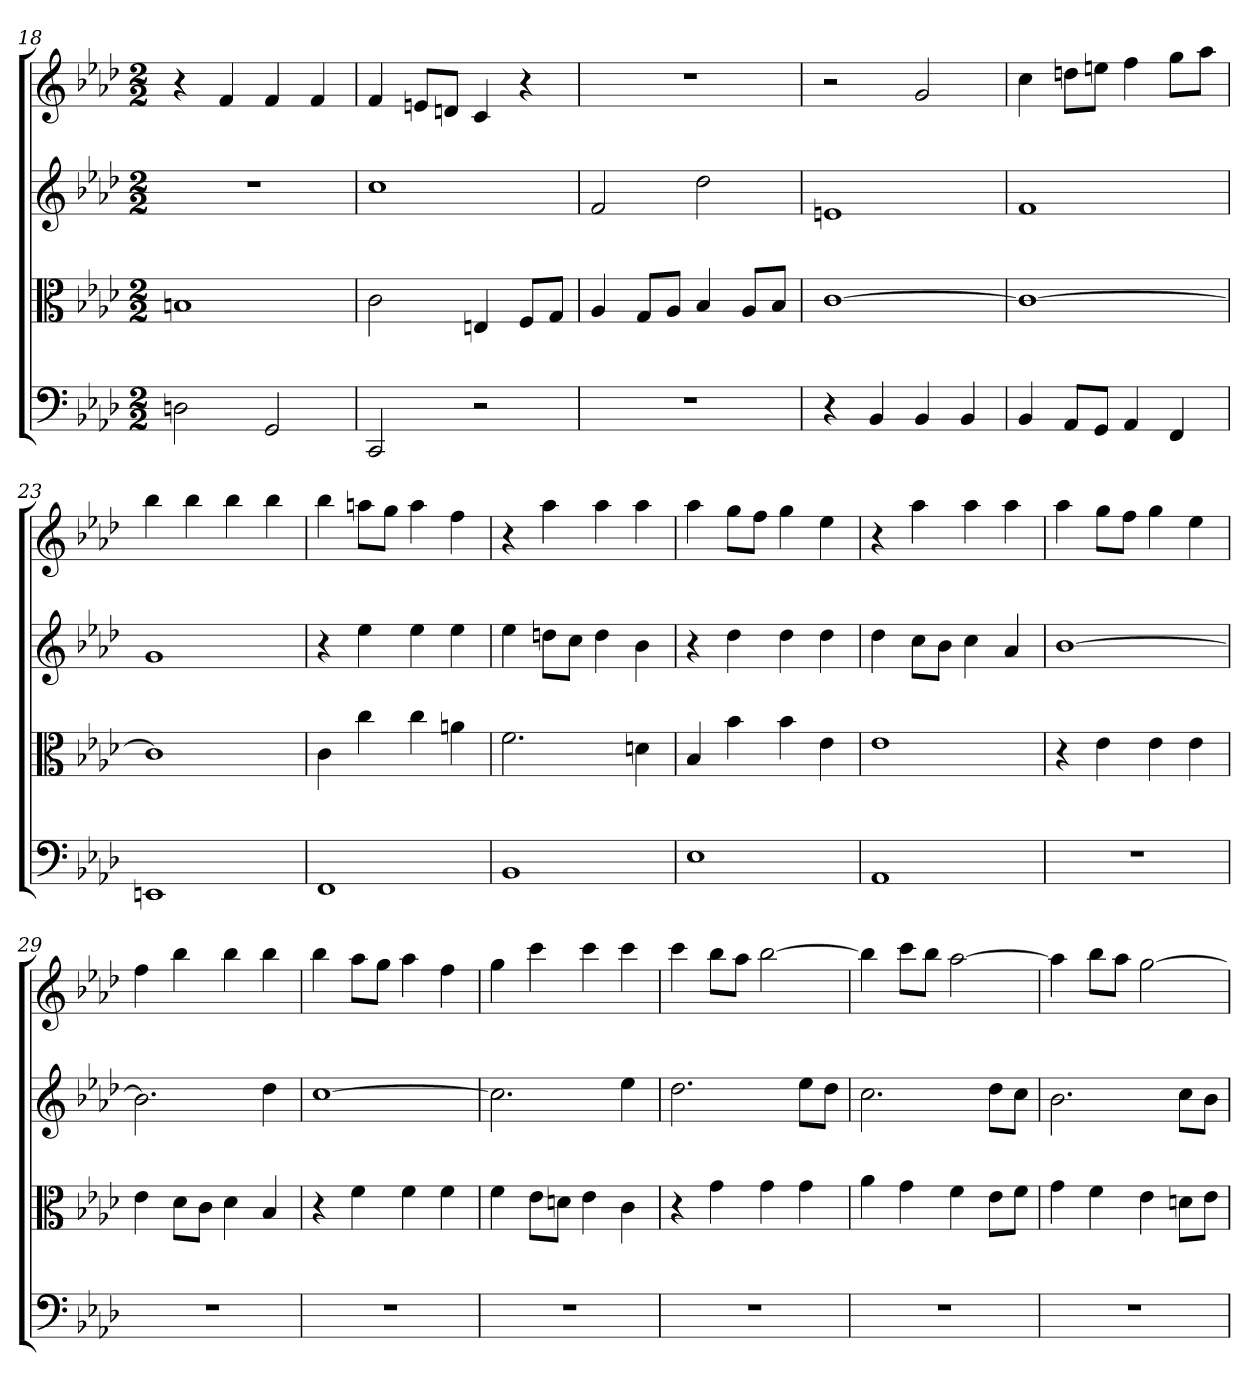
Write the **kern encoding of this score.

**kern	**kern	**kern	**kern
*part4	*part3	*part2	*part1
*staff4	*staff3	*staff2	*staff1
*clefF4	*clefC3	*	*
*k[b-e-a-d-]	*k[b-e-a-d-]	*k[b-e-a-d-]	*k[b-e-a-d-]
*f:	*f:	*f:	*f:
*M2/2	*M2/2	*M2/2	*M2/2
=18	=18	=18	=18
2Dn	1Bn	1r	4r
.	.	.	4f
2GG	.	.	4f
.	.	.	4f
=19	=19	=19	=19
2CC	2c	1cc	4f
.	.	.	8enL
.	.	.	8dnJ
2r	4En	.	4c
.	8F/L	.	4r
.	8G/J	.	.
=20	=20	=20	=20
1r	4A-	2f	1r
.	8G/L	.	.
.	8A-/J	.	.
.	4B-	2dd-	.
.	8A-/L	.	.
.	8B-/J	.	.
=21	=21	=21	=21
4r	[1c	1en	2r
4BB-	.	.	.
4BB-	.	.	2g
4BB-	.	.	.
=22	=22	=22	=22
4BB-	1c_	1f	4cc
8AA-/L	.	.	8ddnL
8GG/J	.	.	8eenJ
4AA-	.	.	4ff
4FF	.	.	8ggL
.	.	.	8aa-J
=23	=23	=23	=23
1EEn	1c]	1g	4bb-
.	.	.	4bb-
.	.	.	4bb-
.	.	.	4bb-
=24	=24	=24	=24
1FF	4c	4r	4bb-
.	4cc	4ee-	8aanL
.	.	.	8ggJ
.	4cc	4ee-	4aa
.	4an	4ee-	4ff
=25	=25	=25	=25
1BB-	2.f	4ee-	4r
.	.	8ddnL	4aa-
.	.	8ccJ	.
.	.	4dd	4aa-
.	4dn	4b-	4aa-
=26	=26	=26	=26
1E-	4B-	4r	4aa-
.	4b-	4dd-	8ggL
.	.	.	8ffJ
.	4b-	4dd-	4gg
.	4e-	4dd-	4ee-
=27	=27	=27	=27
1AA-	1e-	4dd-	4r
.	.	8ccL	4aa-
.	.	8b-J	.
.	.	4cc	4aa-
.	.	4a-	4aa-
=28	=28	=28	=28
1r	4r	[1b-	4aa-
.	4e-	.	8ggL
.	.	.	8ffJ
.	4e-	.	4gg
.	4e-	.	4ee-
=29	=29	=29	=29
1r	4e-	2.b-]	4ff
.	8d-\L	.	4bb-
.	8c\J	.	.
.	4d-	.	4bb-
.	4B-	4dd-	4bb-
=30	=30	=30	=30
1r	4r	[1cc	4bb-
.	4f	.	8aa-L
.	.	.	8ggJ
.	4f	.	4aa-
.	4f	.	4ff
=31	=31	=31	=31
1r	4f	2.cc]	4gg
.	8e-\L	.	4ccc
.	8dn\J	.	.
.	4e-	.	4ccc
.	4c	4ee-	4ccc
=32	=32	=32	=32
1r	4r	2.dd-	4ccc
.	4g	.	8bb-L
.	.	.	8aa-J
.	4g	.	[2bb-
.	4g	8ee-L	.
.	.	8dd-J	.
=33	=33	=33	=33
1r	4a-	2.cc	4bb-]
.	4g	.	8cccL
.	.	.	8bb-J
.	4f	.	[2aa-
.	8e-\L	8dd-L	.
.	8f\J	8ccJ	.
=34	=34	=34	=34
1r	4g	2.b-	4aa-]
.	4f	.	8bb-L
.	.	.	8aa-J
.	4e-	.	[2gg
.	8dn\L	8ccL	.
.	8e-\J	8b-J	.
=	=	=	=
*-	*-	*-	*-
